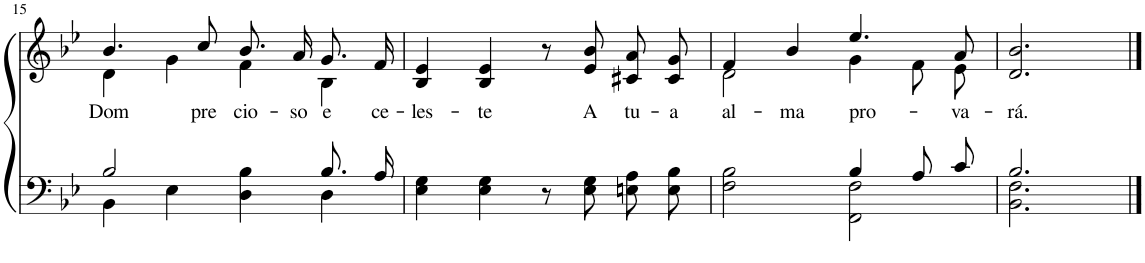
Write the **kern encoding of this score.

**kern	**kern	**text
*part2	*part1	*part1
*staff2	*staff1	*staff1
*I"Parte III e IV	*I"Parte I e II	*
!!LO:PB:g=z
*clefF4	*clefG2	*
*Trd1c2	*Trd1c2	*
*k[b-e-]	*k[b-e-]	*
*M4/4	*M4/4	*
=15	=15	=15
*^	*^	*
!	!	!	!	!LO:LY:b
2B-/	4BB-\	4.b-/	4d\	Dom
.	4E-\	.	4g\	.
!	!	!	!	!LO:LY:b
.	.	8cc/	.	pre-
!	!	!	!	!LO:LY:b
4ryy	4D\ 4B-\	8.b-/L	4f\	-cio-
!	!	!	!	!LO:LY:b
.	.	16a/Jk	.	-so
!	!	!	!	!LO:LY:b
8.B-/L	4D\	8.g/L	4B-\	e
!	!	!	!	!LO:LY:b
16A/Jk	.	16f/Jk	.	ce-
*v	*v	*	*	*
*	*v	*v	*
=16	=16	=16
!	!	!LO:LY:b
4E-\ 4G\	4B-/ 4e-/	-les-
!	!	!LO:LY:b
4E-\ 4G\	4B-/ 4e-/	-te
8r	8r	.
!	!	!LO:LY:b
8E-\ 8G\	8e-/ 8b-/	A
!	!	!LO:LY:b
8En\ 8A\L	8c#X/ 8a/L	tu-
!	!	!LO:LY:b
8E\ 8B-\J	8c#/ 8g/J	-a
=17	=17	=17
*^	*^	*
!	!	!	!	!LO:LY:b
2ryy	2F\ 2B-\	4f/	2d\	al-
!	!	!	!	!LO:LY:b
.	.	4b-/	.	-ma
!	!	!	!	!LO:LY:b
4B-/	2FF\ 2F\	4.ee-/	4g\	pro-
8A/L	.	.	8f\L	.
!	!	!	!	!LO:LY:b
8c/J	.	8a/	8e-\J	-va-
=18	=18	=18	=18	=18
!	!	!	!	!LO:LY:b
*	*	*v	*v	*
2.B-/	2.BB-\ 2.F\	2.d/ 2.b-/	-rá.
*v	*v	*	*
==	==	==
*-	*-	*-
